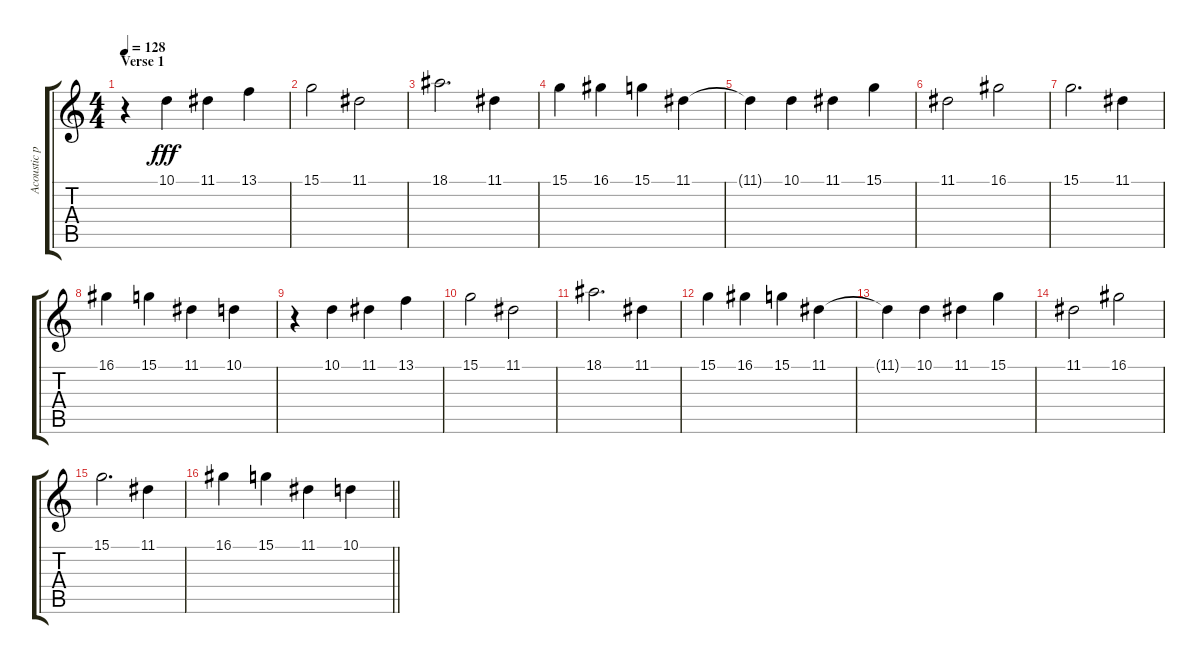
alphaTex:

\track ("Acoustic piano" "Acoustic p") {instrument acousticgrandpiano}
\staff {score tabs}
\tuning (E4 B3 G3 D3 A2 E2) {hide}
\ts (4 4)
\section ("" "Verse 1")
\tempo 128
\clef g2
\ks c
r.4{dy fff} 10.1.4 11.1.4 13.1.4 |
15.1.2 11.1.2 |
18.1.2{d} 11.1.4 |
15.1.4 16.1.4 15.1.4 11.1.4 |
11.1{t}.4 10.1.4 11.1.4 15.1.4 |
11.1.2 16.1.2 |
15.1.2{d} 11.1.4 |
16.1.4 15.1.4 11.1.4 10.1.4 |
r.4 10.1.4 11.1.4 13.1.4 |
15.1.2 11.1.2 |
18.1.2{d} 11.1.4 |
15.1.4 16.1.4 15.1.4 11.1.4 |
11.1{t}.4 10.1.4 11.1.4 15.1.4 |
11.1.2 16.1.2 |
15.1.2{d} 11.1.4 |
\barLineRight lightlight
16.1.4 15.1.4 11.1.4 10.1.4
